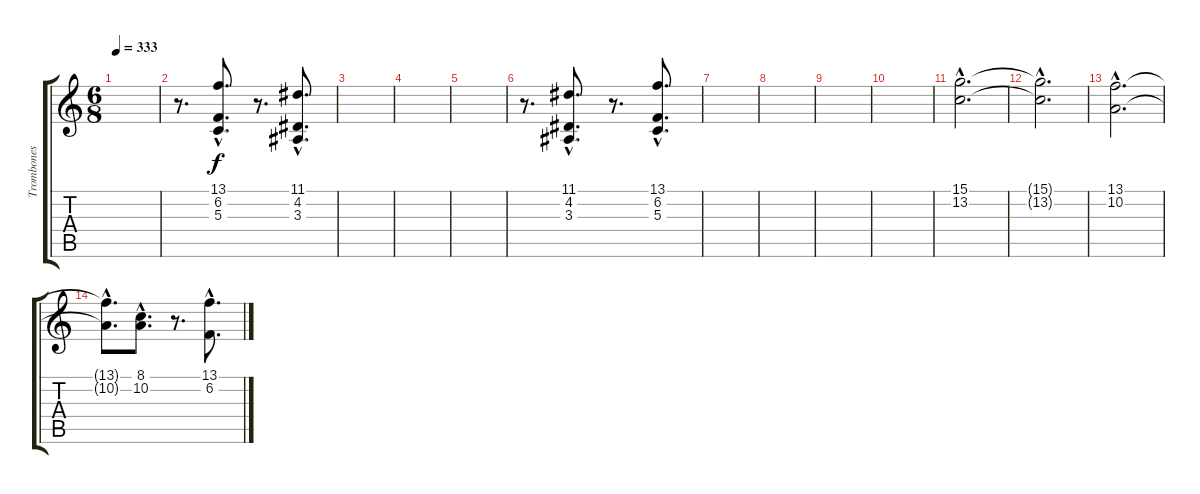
\track ("Trombones" "Trombones") {instrument trombone}
\staff {score tabs}
\tuning (E4 B3 G3 D3 A2 E2) {hide}
\ts (6 8)
\tempo 333
\clef g2
\ks c
|
r.8{d} (13.1{hac} 6.2{hac} 5.3{hac}).8{d} r.8{d} (11.1{hac} 4.2{hac} 3.3{hac}).8{d} |
|
|
|
r.8{d} (11.1{hac} 4.2{hac} 3.3{hac}).8{d} r.8{d} (13.1{hac} 6.2{hac} 5.3{hac}).8{d} |
|
|
|
|
(15.1{hac} 13.2{hac}).2{d} |
(15.1{hac t} 13.2{hac t}).2{d} |
(13.1{hac} 10.2{hac}).2{d} |
(13.1{hac t} 10.2{hac t}).8{d} (8.1{hac} 10.2{hac}).8{d} r.8{d} (13.1{hac} 6.2{hac}).8{d}
